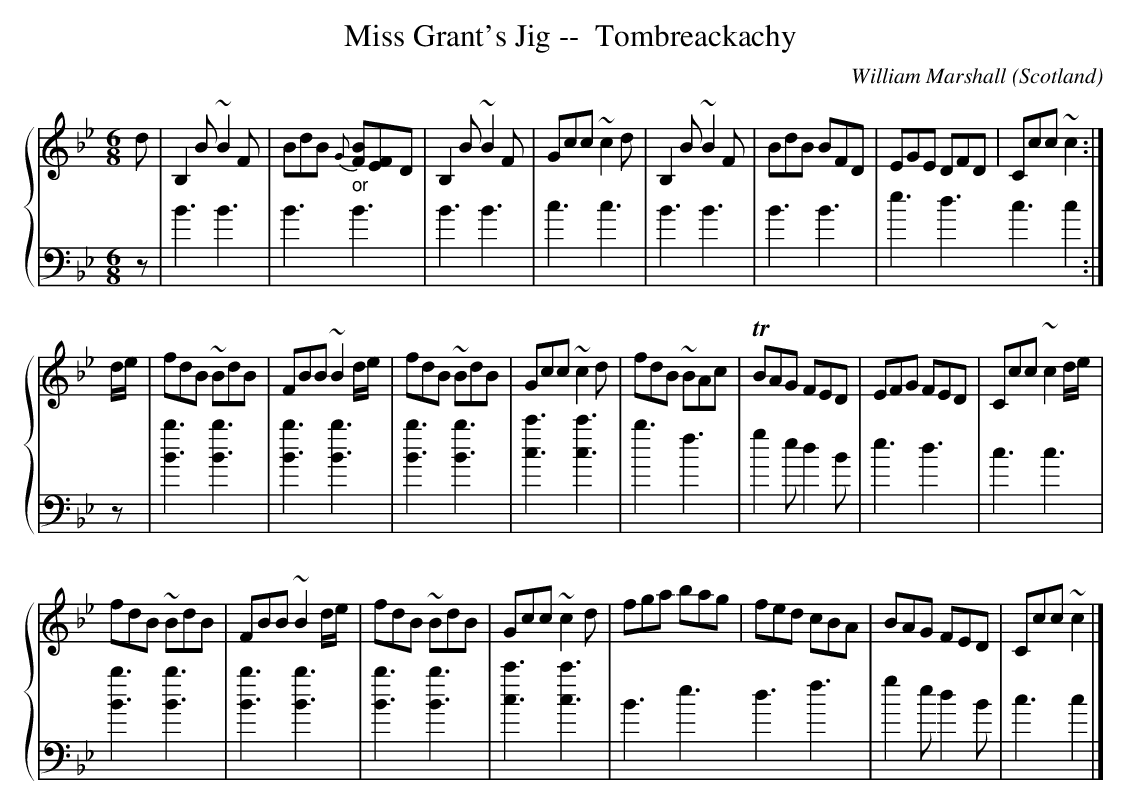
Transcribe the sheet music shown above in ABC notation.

X:1
T:Miss Grant's Jig --  Tombreackachy
C:William Marshall
L:1/8
M:6/8
O:Scotland
K:Bb
%%staves { 1 2 }
V:1
d | \
B,2B ~B2F | BdB"_or" {G}[BF][EF]D | B,2B ~B2F | Gcc ~c2d | \
B,2B ~B2F | BdB BFD | EGE DFD | Ccc ~c2 :|
d/e/ | \
fdB ~BdB | FBB ~B2 d/e/ | fdB ~BdB | Gcc ~c2 d | \
fdB ~BAc | !trill!BAG FED | EFG FED | Ccc ~c2 d/e/ |
fdB ~BdB | FBB ~B2 d/e/ | fdB ~BdB | Gcc ~c2 d | \
fga bag | fed cBA | BAG FED | Ccc ~c2 |]
V:2 clef=bass
z |\
B3 B3 | B3 B3 | B3 B3 | c3 c3 |B3 B3 | B3 B3 | e3 d3 c3 c2 :| \
z | \
[Bb]3 [Bb]3 | [Bb]3 [Bb]3 | [Bb]3 [Bb]3 | [cc']3 [cc']3 | b3 f3 | g2e d2B | e3 d3 | c3 c3 |
[Bb]3 [Bb]3 | [Bb]3 [Bb]3 | [Bb]3 [Bb]3 | [cc']3 [cc']3 | B3 e3 d3 f3 | g2e d2B | c3 c2 |]
